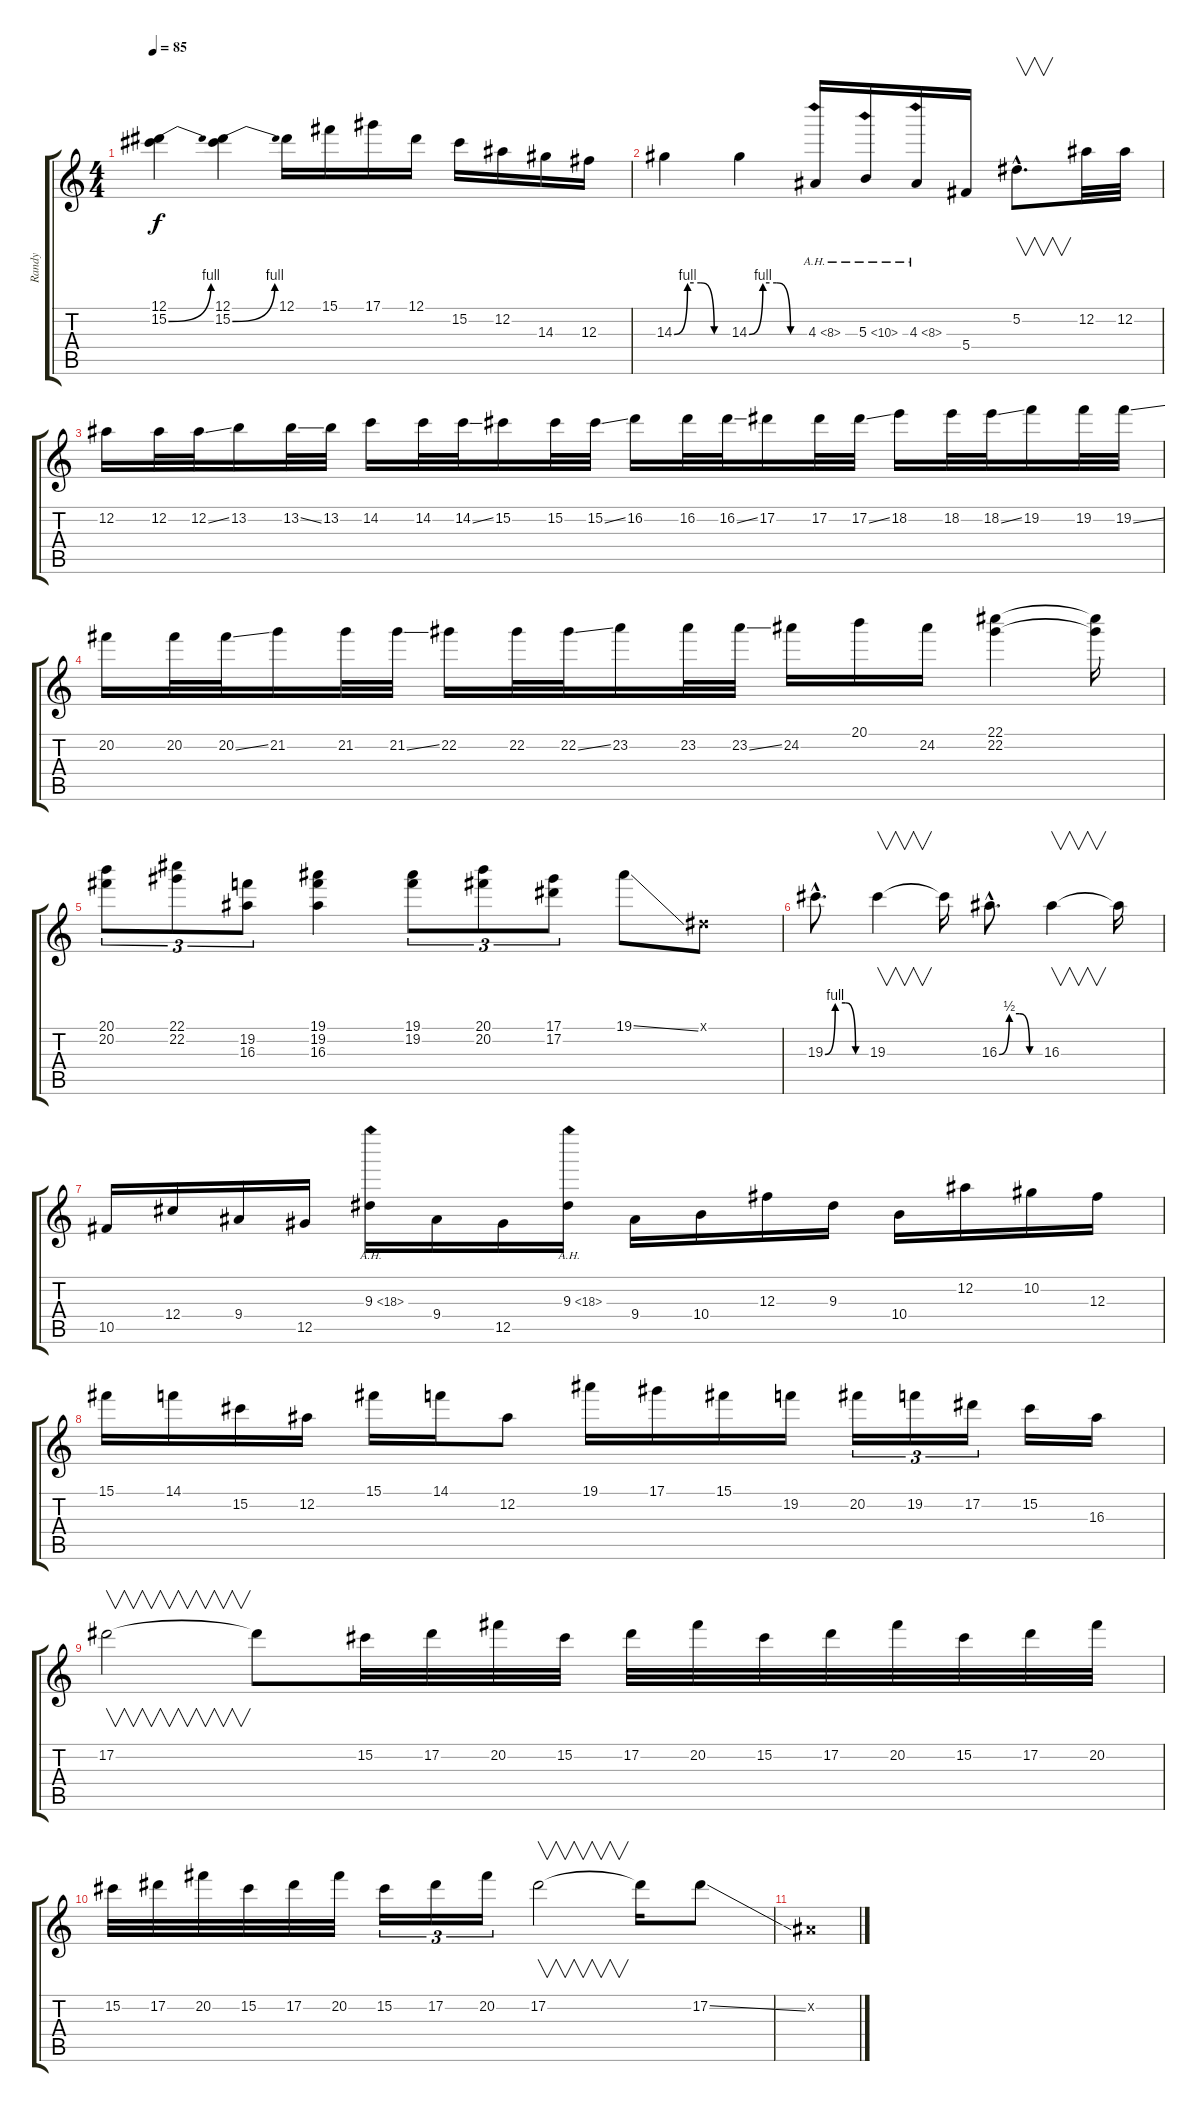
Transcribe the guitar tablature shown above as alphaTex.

\track ("Randy" "Randy") {instrument distortionguitar}
\staff {score tabs}
\tuning (Eb4 Bb3 Gb3 Db3 Ab2 Eb2) {hide}
\ts (4 4)
\tempo 85
\clef g2
\ks c
(12.1 15.2{be (bend 0 0 60 4)}).4{dy f} (12.1 15.2{be (bend 0 0 60 4)}).4 12.1.16 15.1.16 17.1.16 12.1.16 15.2.16 12.2.16 14.3.16 12.3.16 |
14.3{be (custom 0 0 15 4 30 4 45 0 60 0)}.4 14.3{be (custom 0 0 15 4 30 4 45 0 60 0)}.4 4.3{ah 4}.16 5.3{ah 5}.16 4.3{ah 4}.16 5.4.16 5.2{hac}.8{v d} 12.2.32 12.2.32 |
12.2.16 12.2.32 12.2{ss}.32 13.2.16 13.2{ss}.32 13.2.32 14.2.16 14.2.32 14.2{ss}.32 15.2.16 15.2.32 15.2{ss}.32 16.2.16 16.2.32 16.2{ss}.32 17.2.16 17.2.32 17.2{ss}.32 18.2.16 18.2.32 18.2{ss}.32 19.2.16 19.2.32 19.2{ss}.32 |
20.2.16 20.2.32 20.2{ss}.32 21.2.16 21.2.32 21.2{ss}.32 22.2.16 22.2.32 22.2{ss}.32 23.2.16 23.2.32 23.2{ss}.32 24.2.16 20.1.16 24.2.16 (22.1 22.2).4 (22.1{t} 22.2{t}).16 |
(20.1 20.2).8{tu (3 2)} (22.1 22.2).8{tu (3 2)} (19.2 16.3).8{tu (3 2)} (19.1 19.2 16.3).4 (19.1 19.2).8{tu (3 2)} (20.1 20.2).8{tu (3 2)} (17.1 17.2).8{tu (3 2)} 19.1{ss}.8 0.1{x}.8 |
19.3{be (custom 0 0 15 4 30 4 45 0 60 0) hac}.8{d} 19.3.4{v} 19.3{t}.16 16.3{be (custom 0 0 15 2 30 2 45 0 60 0) hac}.8{d} 16.3.4{v} 16.3{t}.16 |
10.5.16 12.4.16 9.4.16 12.5.16 9.3{ah 9}.16 9.4.16 12.5.16 9.3{ah 9}.16 9.4.16 10.4.16 12.3.16 9.3.16 10.4.16 12.2.16 10.2.16 12.3.16 |
15.1.16 14.1.16 15.2.16 12.2.16 15.1.16 14.1.16 12.2.8 19.1.16 17.1.16 15.1.16 19.2.16 20.2.16{tu (3 2)} 19.2.16{tu (3 2)} 17.2.16{tu (3 2)} 15.2.16 16.3.16 |
17.2.2{v} 17.2{t}.8 15.2.32 17.2.32 20.2.32 15.2.32 17.2.32 20.2.32 15.2.32 17.2.32 20.2.32 15.2.32 17.2.32 20.2.32 |
15.2.32 17.2.32 20.2.32 15.2.32 17.2.32 20.2.32 15.2.16{tu (3 2)} 17.2.16{tu (3 2)} 20.2.16{tu (3 2)} 17.2.2{v} 17.2{t}.16 17.2{ss}.8 |
0.2{x}.1
